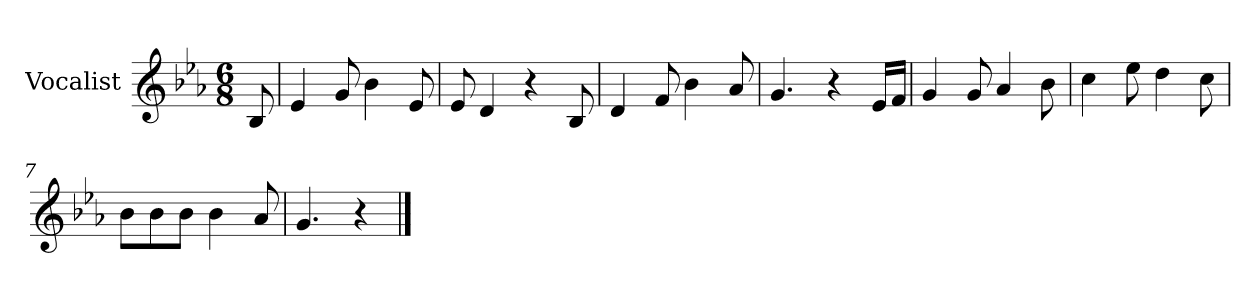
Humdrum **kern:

**kern
*part1
*staff1
*I"Vocalist
*k[b-e-a-]
*E-:
*M6/8
=
8B-
=1
4e-
8g
4b-
8e-
=2
8e-
4d
4r
8B-
=3
4d
8f
4b-
8a-
=4
4.g
4r
16e-LL
16fJJ
=5
4g
8g
4a-
8b-
=6
4cc
8ee-
4dd
8cc
=7
8b-L
8b-
8b-J
4b-
8a-
=8
4.g
4r
==
*-
